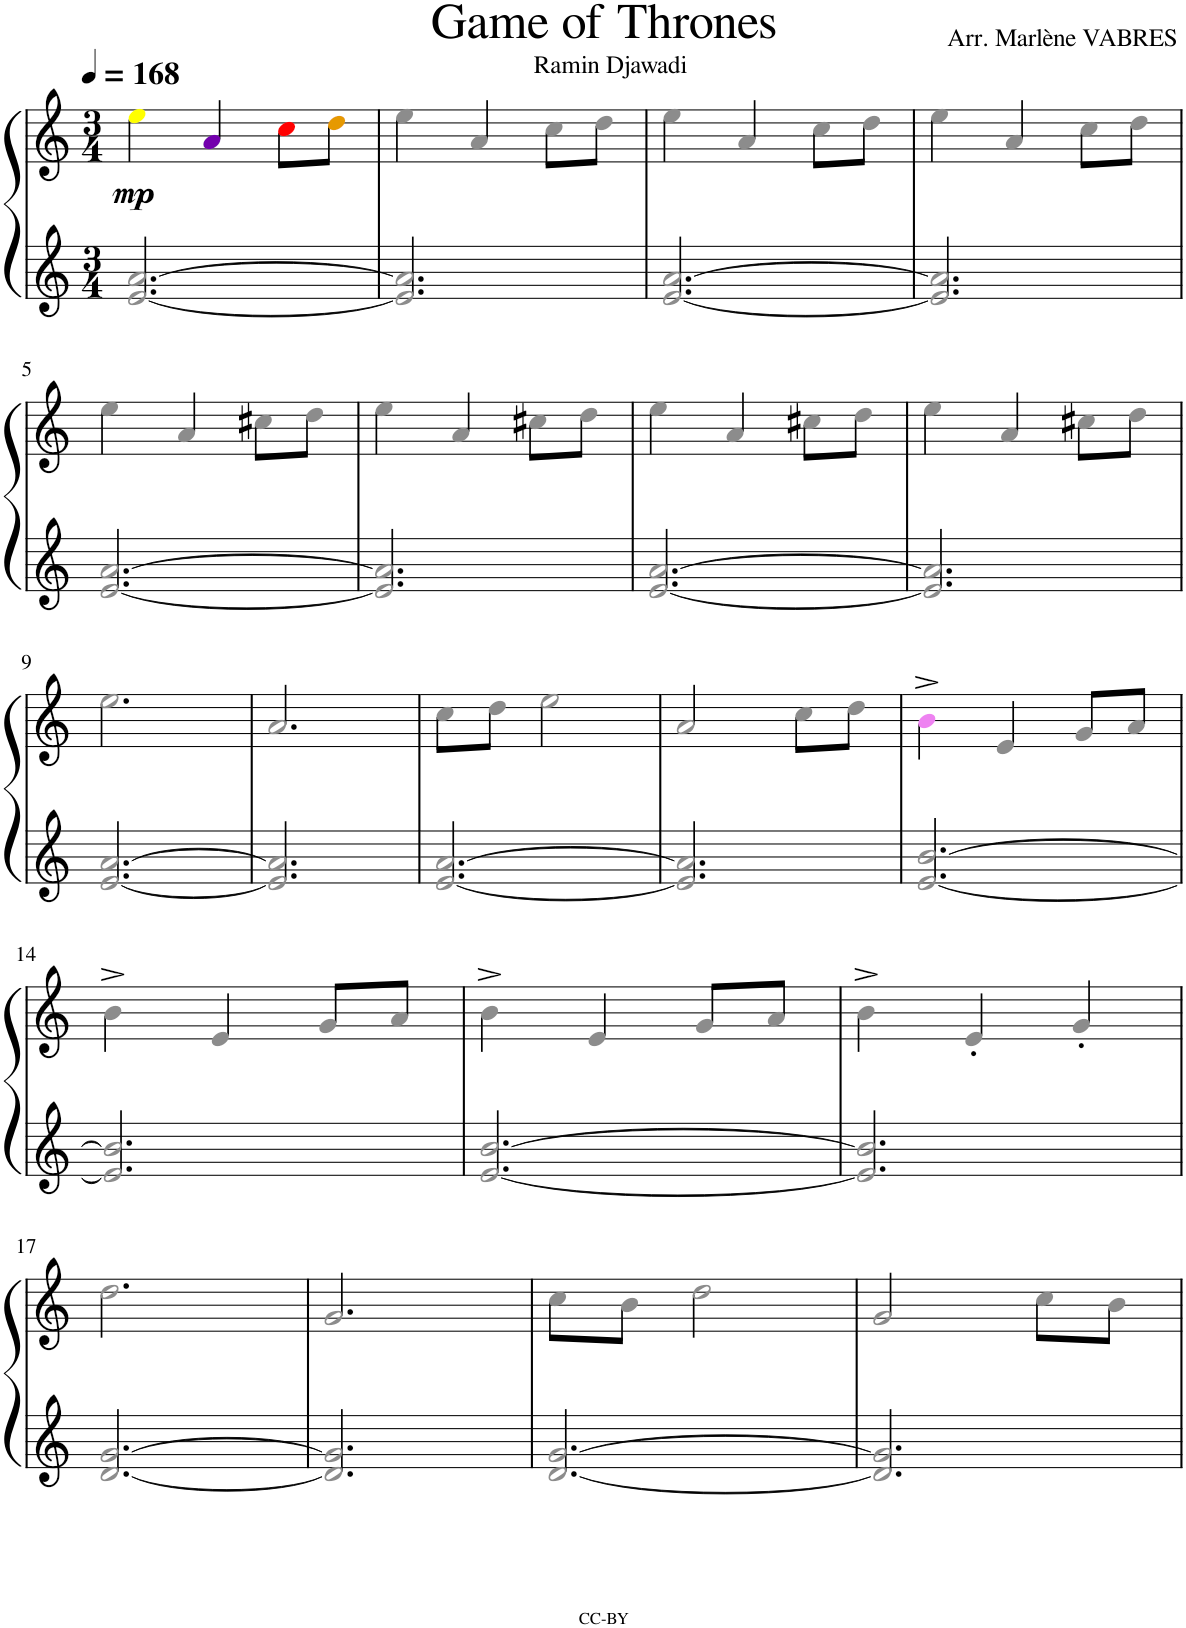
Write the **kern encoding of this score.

**kern	**kern	**dynam
*part1	*part1	*part1
*staff2	*staff1	*staff1/2
*I"Piano	*	*
*I'Pno.	*	*
*clefG2	*clefG2	*
*k[]	*k[]	*
*M3/4	*M3/4	*
*MM168	*MM168	*
=1	=1	=1
!	!	!LO:DY:b
[2.ei/ [2.ai/	4eej\	mp
.	4aZ/	.
.	8ccV\L	.
.	8ddN\J	.
=2	=2	=2
2.ei/] 2.ai/]	4eei\	.
.	4ai/	.
.	8cci\L	.
.	8ddi\J	.
=3	=3	=3
[2.ei/ [2.ai/	4eei\	.
.	4ai/	.
.	8cci\L	.
.	8ddi\J	.
=4	=4	=4
2.ei/] 2.ai/]	4eei\	.
.	4ai/	.
.	8cci\L	.
.	8ddi\J	.
!!LO:LB:g=z
=5	=5	=5
[2.ei/ [2.ai/	4eei\	.
.	4ai/	.
.	8cc#Xi\L	.
.	8ddi\J	.
=6	=6	=6
2.ei/] 2.ai/]	4eei\	.
.	4ai/	.
.	8cc#Xi\L	.
.	8ddi\J	.
=7	=7	=7
[2.ei/ [2.ai/	4eei\	.
.	4ai/	.
.	8cc#Xi\L	.
.	8ddi\J	.
=8	=8	=8
2.ei/] 2.ai/]	4eei\	.
.	4ai/	.
.	8cc#Xi\L	.
.	8ddi\J	.
!!LO:LB:g=z
=9	=9	=9
[2.ei/ [2.ai/	2.eei\	.
=10	=10	=10
2.ei/] 2.ai/]	2.ai/	.
=11	=11	=11
[2.ei/ [2.ai/	8cci\L	.
.	8ddi\J	.
.	2eei\	.
=12	=12	=12
2.ei/] 2.ai/]	2ai/	.
.	8cci\L	.
.	8ddi\J	.
=13	=13	=13
[2.ei/ [2.bi/	4b^l\	.
.	4ei/	.
.	8gi/L	.
.	8ai/J	.
!!LO:LB:g=z
=14	=14	=14
2.ei/] 2.bi/]	4b^i\	.
.	4ei/	.
.	8gi/L	.
.	8ai/J	.
=15	=15	=15
[2.ei/ [2.bi/	4b^i\	.
.	4ei/	.
.	8gi/L	.
.	8ai/J	.
=16	=16	=16
2.ei/] 2.bi/]	4b^i\	.
.	4e'i/	.
.	4g'i/	.
!!LO:LB:g=z
=17	=17	=17
[2.di/ [2.gi/	2.ddi\	.
=18	=18	=18
2.di/] 2.gi/]	2.gi/	.
=19	=19	=19
[2.di/ [2.gi/	8cci\L	.
.	8bi\J	.
.	2ddi\	.
=20	=20	=20
2.di/] 2.gi/]	2gi/	.
.	8cci\L	.
.	8bi\J	.
=	=	=
*-	*-	*-
